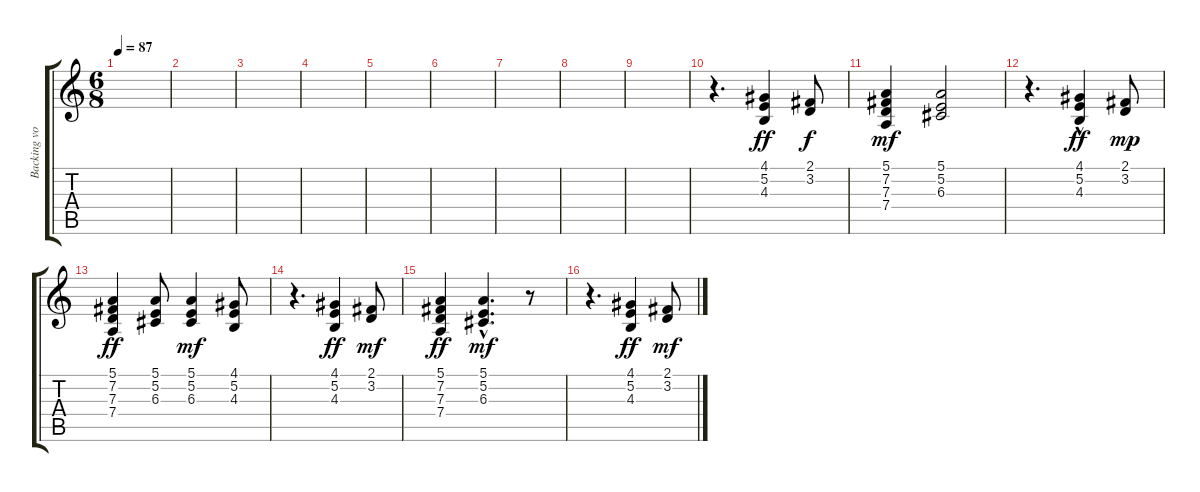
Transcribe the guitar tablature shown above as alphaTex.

\track ("Backing vocal" "Backing vo") {instrument synthvoice}
\staff {score tabs}
\tuning (E4 B3 G3 D3 A2 E2) {hide}
\ts (6 8)
\tempo 87
\clef g2
\ks c
|
|
|
|
|
|
|
|
|
r.4{d} (4.1 5.2 4.3).4{dy ff} (2.1 3.2).8{dy f} |
(5.1 7.2 7.3 7.4).4{dy mf} (5.1 5.2 6.3).2 |
r.4{d} (4.1 5.2{hac} 4.3).4{dy ff} (2.1 3.2).8{dy mp} |
(5.1 7.2 7.3 7.4).4{dy ff} (5.1 5.2 6.3).8 (5.1 5.2 6.3).4{dy mf} (4.1 5.2 4.3).8 |
r.4{d} (4.1 5.2 4.3).4{dy ff} (2.1 3.2).8{dy mf} |
(5.1 7.2 7.3 7.4).4{dy ff} (5.1{hac} 5.2{hac} 6.3{hac}).4{d dy mf} r.8 |
r.4{d} (4.1 5.2 4.3).4{dy ff} (2.1 3.2).8{dy mf}
